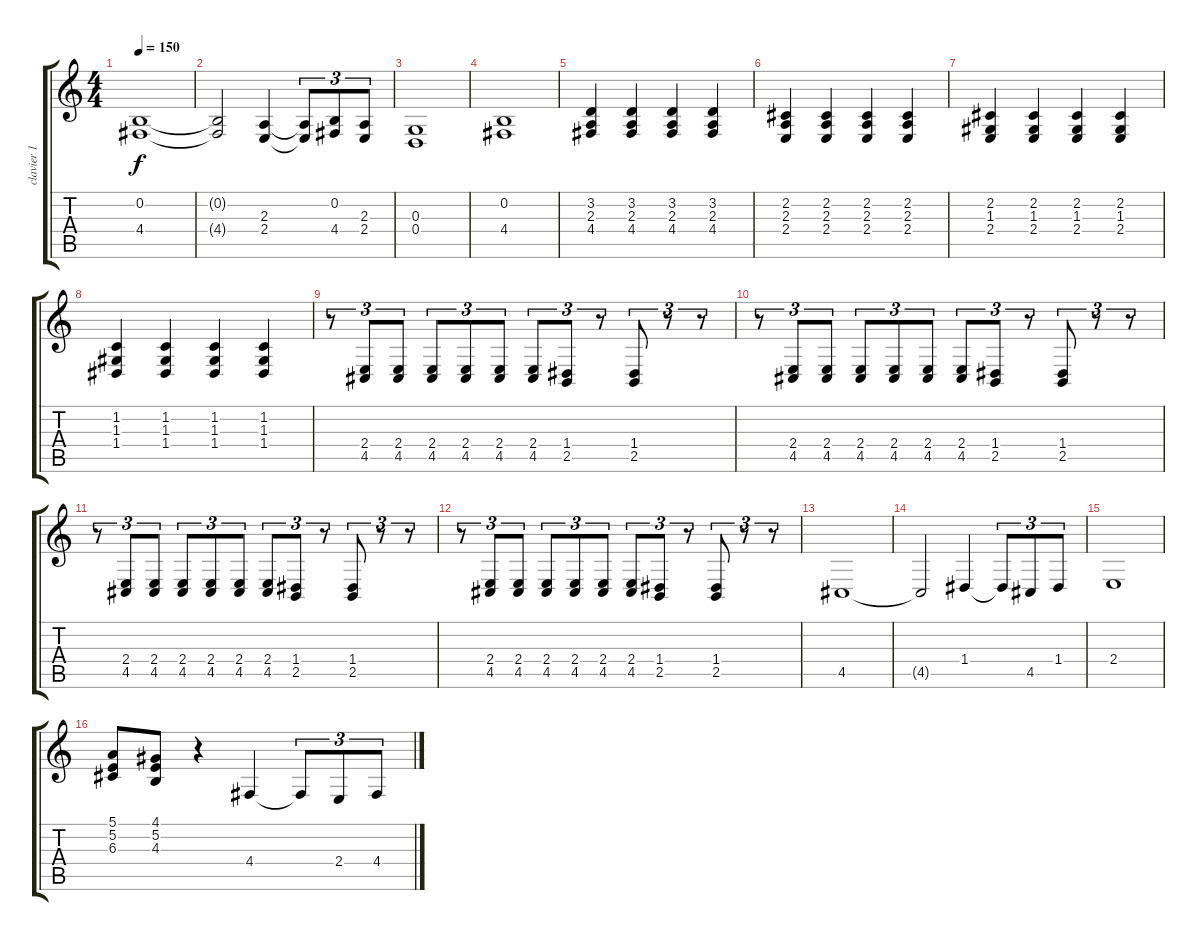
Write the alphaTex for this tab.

\track ("clavier 1" "clavier 1") {instrument reedorgan}
\staff {score tabs}
\tuning (E4 B3 G3 D3 A2 E2) {hide}
\ts (4 4)
\tempo 150
\clef g2
\ks c
(0.2 4.4).1{dy f} |
(0.2{t} 4.4{t}).2 (2.3 2.4).4 (2.3{t} 2.4{t}).8{tu (3 2)} (0.2 4.4).8{tu (3 2)} (2.3 2.4).8{tu (3 2)} |
(0.3 0.4).1 |
(0.2 4.4).1 |
(3.2 2.3 4.4).4 (3.2 2.3 4.4).4 (3.2 2.3 4.4).4 (3.2 2.3 4.4).4 |
(2.2 2.3 2.4).4 (2.2 2.3 2.4).4 (2.2 2.3 2.4).4 (2.2 2.3 2.4).4 |
(2.2 1.3 2.4).4 (2.2 1.3 2.4).4 (2.2 1.3 2.4).4 (2.2 1.3 2.4).4 |
(1.2 1.3 1.4).4 (1.2 1.3 1.4).4 (1.2 1.3 1.4).4 (1.2 1.3 1.4).4 |
r.8{tu (3 2)} (2.4 4.5).8{tu (3 2)} (2.4 4.5).8{tu (3 2)} (2.4 4.5).8{tu (3 2)} (2.4 4.5).8{tu (3 2)} (2.4 4.5).8{tu (3 2)} (2.4 4.5).8{tu (3 2)} (1.4 2.5).8{tu (3 2)} r.8{tu (3 2)} (1.4 2.5).8{tu (3 2)} r.8{tu (3 2)} r.8{tu (3 2)} |
r.8{tu (3 2)} (2.4 4.5).8{tu (3 2)} (2.4 4.5).8{tu (3 2)} (2.4 4.5).8{tu (3 2)} (2.4 4.5).8{tu (3 2)} (2.4 4.5).8{tu (3 2)} (2.4 4.5).8{tu (3 2)} (1.4 2.5).8{tu (3 2)} r.8{tu (3 2)} (1.4 2.5).8{tu (3 2)} r.8{tu (3 2)} r.8{tu (3 2)} |
r.8{tu (3 2)} (2.4 4.5).8{tu (3 2)} (2.4 4.5).8{tu (3 2)} (2.4 4.5).8{tu (3 2)} (2.4 4.5).8{tu (3 2)} (2.4 4.5).8{tu (3 2)} (2.4 4.5).8{tu (3 2)} (1.4 2.5).8{tu (3 2)} r.8{tu (3 2)} (1.4 2.5).8{tu (3 2)} r.8{tu (3 2)} r.8{tu (3 2)} |
r.8{tu (3 2)} (2.4 4.5).8{tu (3 2)} (2.4 4.5).8{tu (3 2)} (2.4 4.5).8{tu (3 2)} (2.4 4.5).8{tu (3 2)} (2.4 4.5).8{tu (3 2)} (2.4 4.5).8{tu (3 2)} (1.4 2.5).8{tu (3 2)} r.8{tu (3 2)} (1.4 2.5).8{tu (3 2)} r.8{tu (3 2)} r.8{tu (3 2)} |
4.5.1 |
4.5{t}.2 1.4.4 1.4{t}.8{tu (3 2)} 4.5.8{tu (3 2)} 1.4.8{tu (3 2)} |
2.4.1 |
(5.1 5.2 6.3).8 (4.1 5.2 4.3).8 r.4 4.4.4 4.4{t}.8{tu (3 2)} 2.4.8{tu (3 2)} 4.4.8{tu (3 2)}
